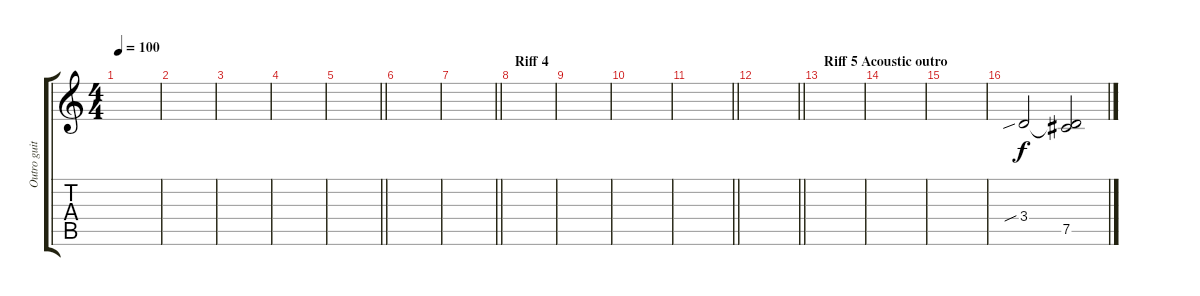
\track ("Outro guitar 2" "Outro guit") {mute instrument acousticguitarsteel}
\staff {score tabs}
\tuning (Db4 Ab3 E3 B2 Gb2 Db2) {hide}
\ts (4 4)
\tempo 100
\clef g2
\ks c
|
|
|
|
\barLineRight lightlight
|
|
\barLineRight lightlight
|
\section ("" "Riff 4")
|
|
|
\barLineRight lightlight
|
\barLineRight lightlight
|
\section ("" "Riff 5 Acoustic outro")
|
|
|
3.4{sib}.2 (3.4{t} 7.5).2
